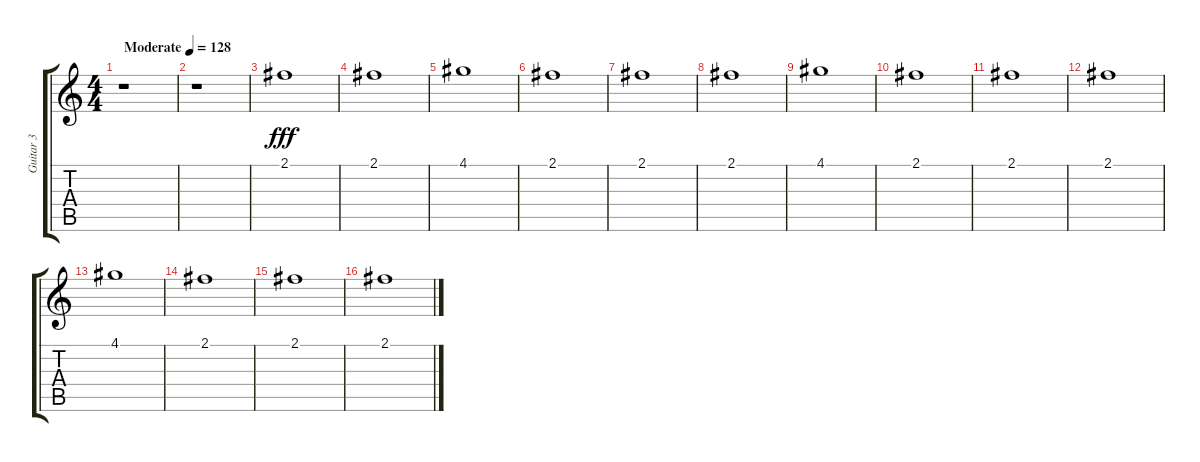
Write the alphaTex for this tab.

\track ("Guitar 3" "Guitar 3") {instrument acousticguitarsteel}
\staff {score tabs}
\tuning (E4 B3 G3 D3 A2 E2) {hide}
\ts (4 4)
\tempo (128 "Moderate")
\clef g2
\ks c
r.1{dy fff instrument acousticguitarsteel} |
r.1 |
2.1.1 |
2.1.1 |
4.1.1 |
2.1.1 |
2.1.1 |
2.1.1 |
4.1.1 |
2.1.1 |
2.1.1 |
2.1.1 |
4.1.1 |
2.1.1 |
2.1.1 |
2.1.1
